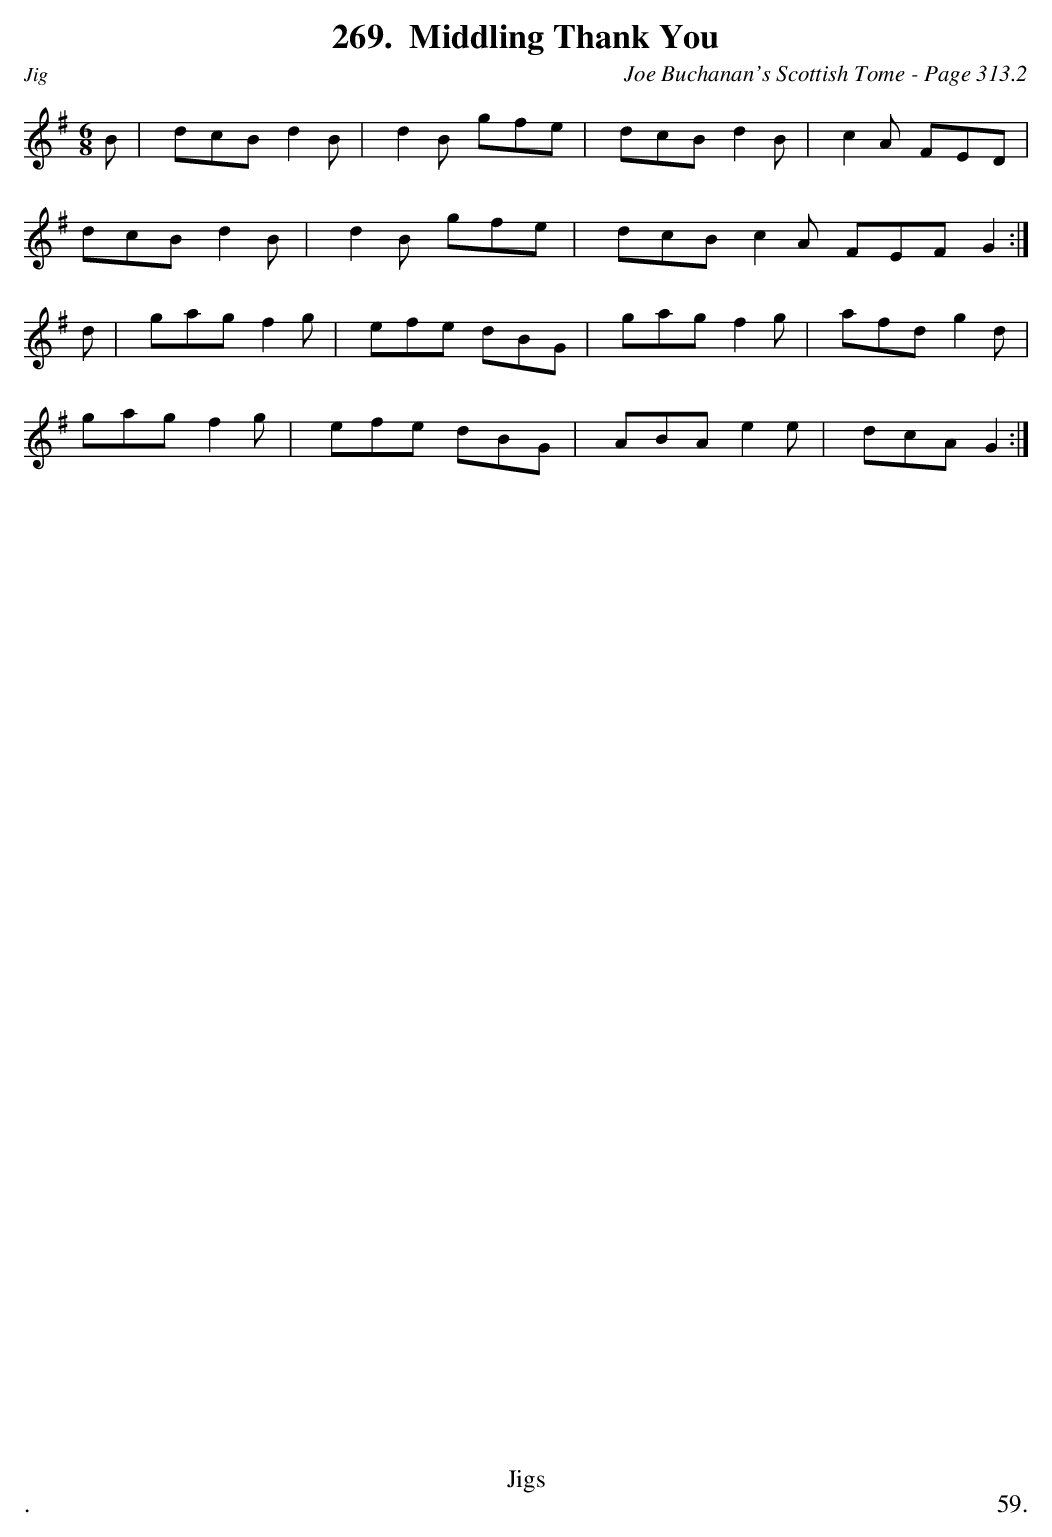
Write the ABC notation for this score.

X:1
T:Middling Thank You
C:Joe Buchanan's Scottish Tome - Page 313.2
L:1/8
M:6/8
K:G
B | dcB d2 B | d2 B gfe | dcB d2 B | c2 A FED |
dcB d2 B | d2 B gfe | dcB c2 A FEF G2 :|
d | gag f2 g | efe dBG | gag f2 g | afd g2 d |
gag f2 g | efe dBG | ABA e2 e | dcA G2 :|
